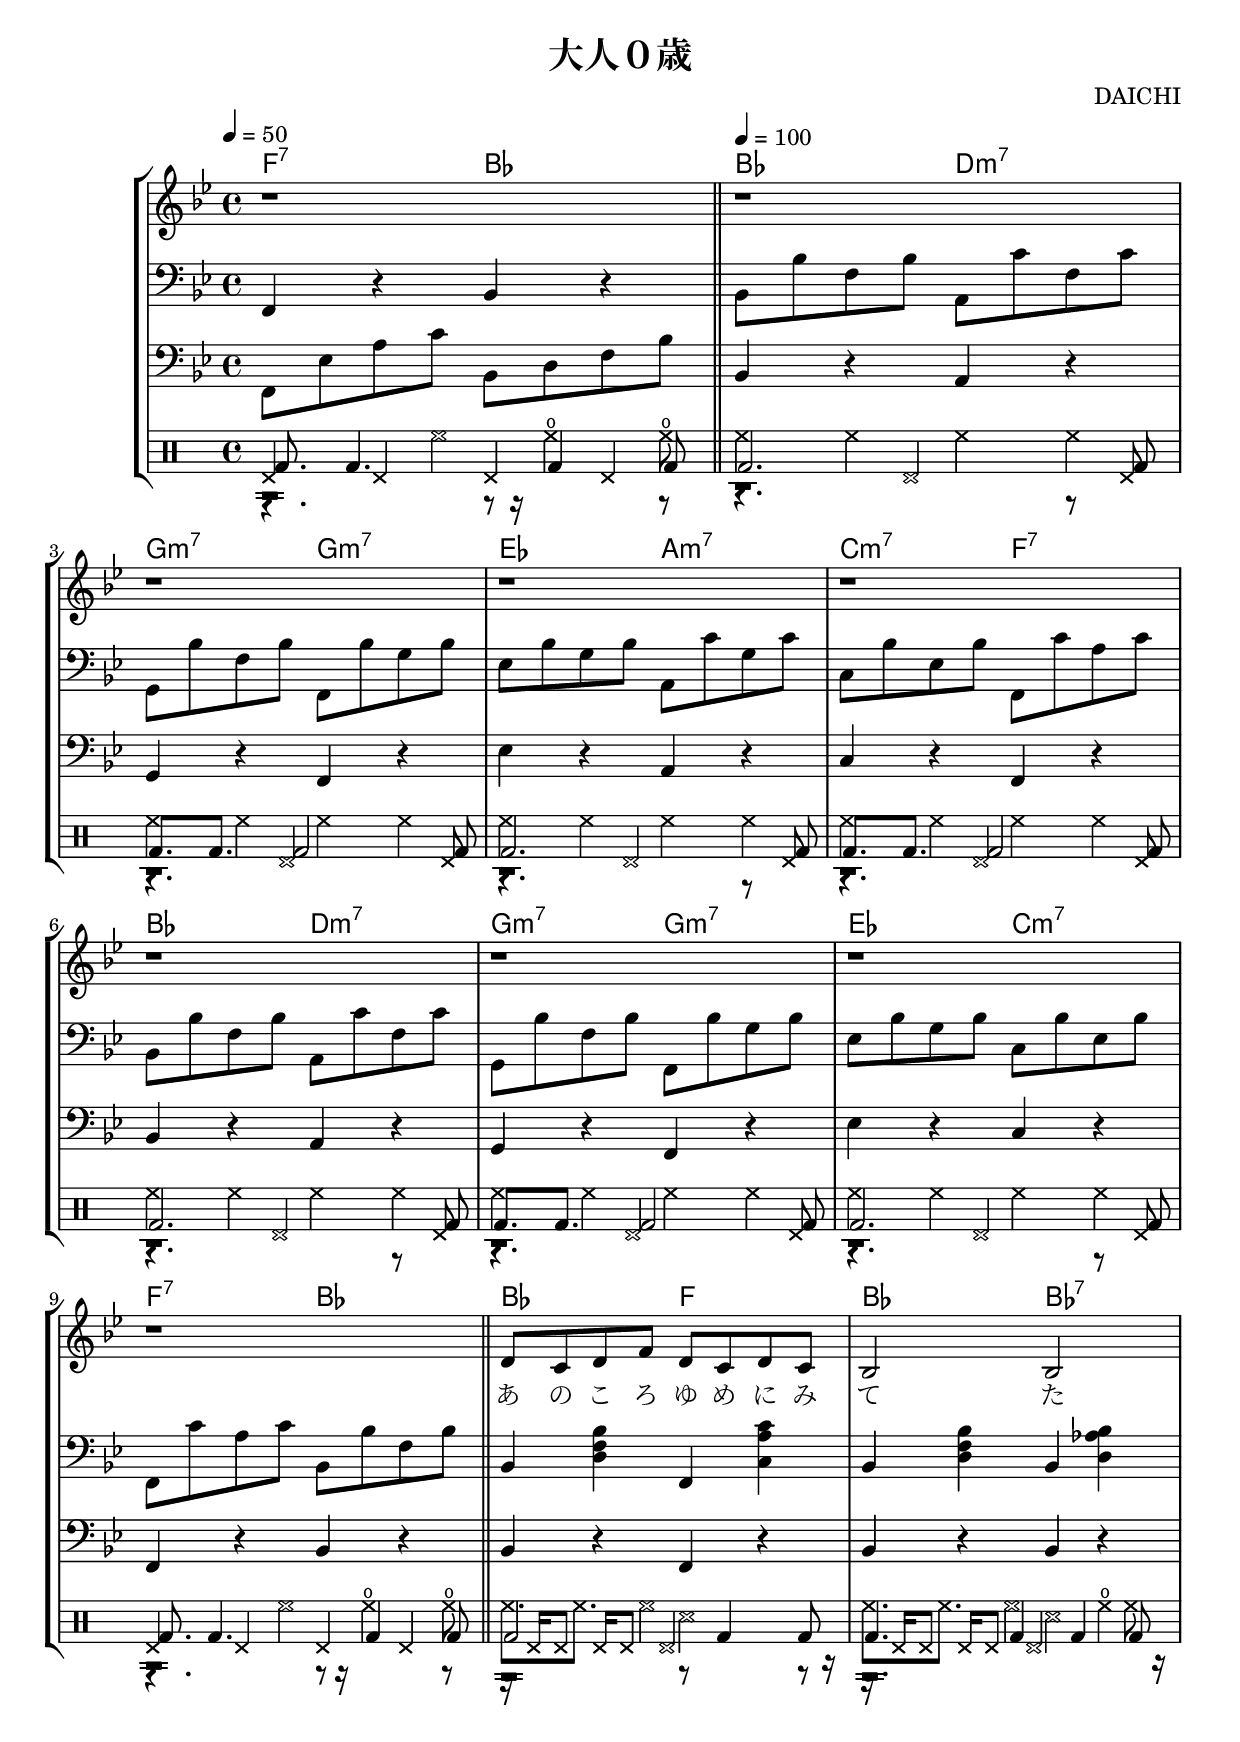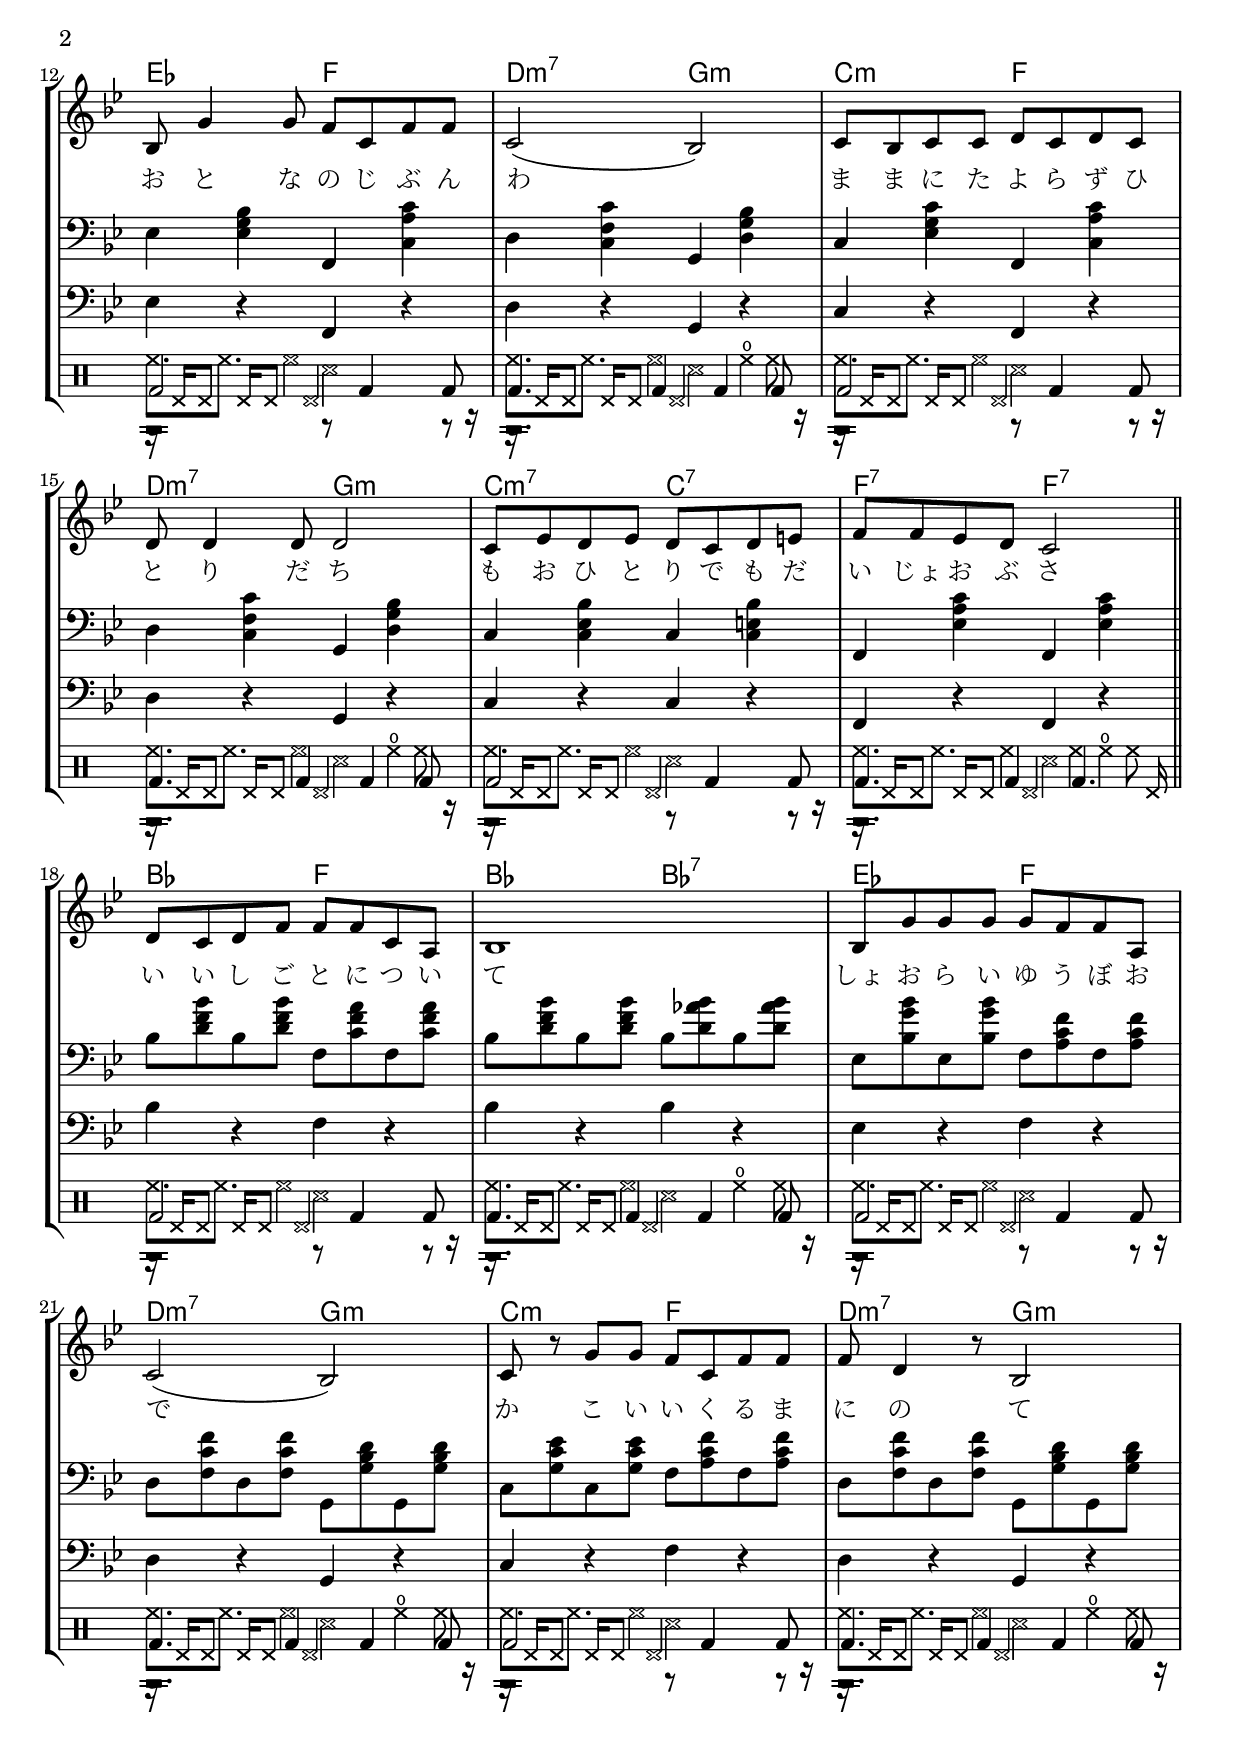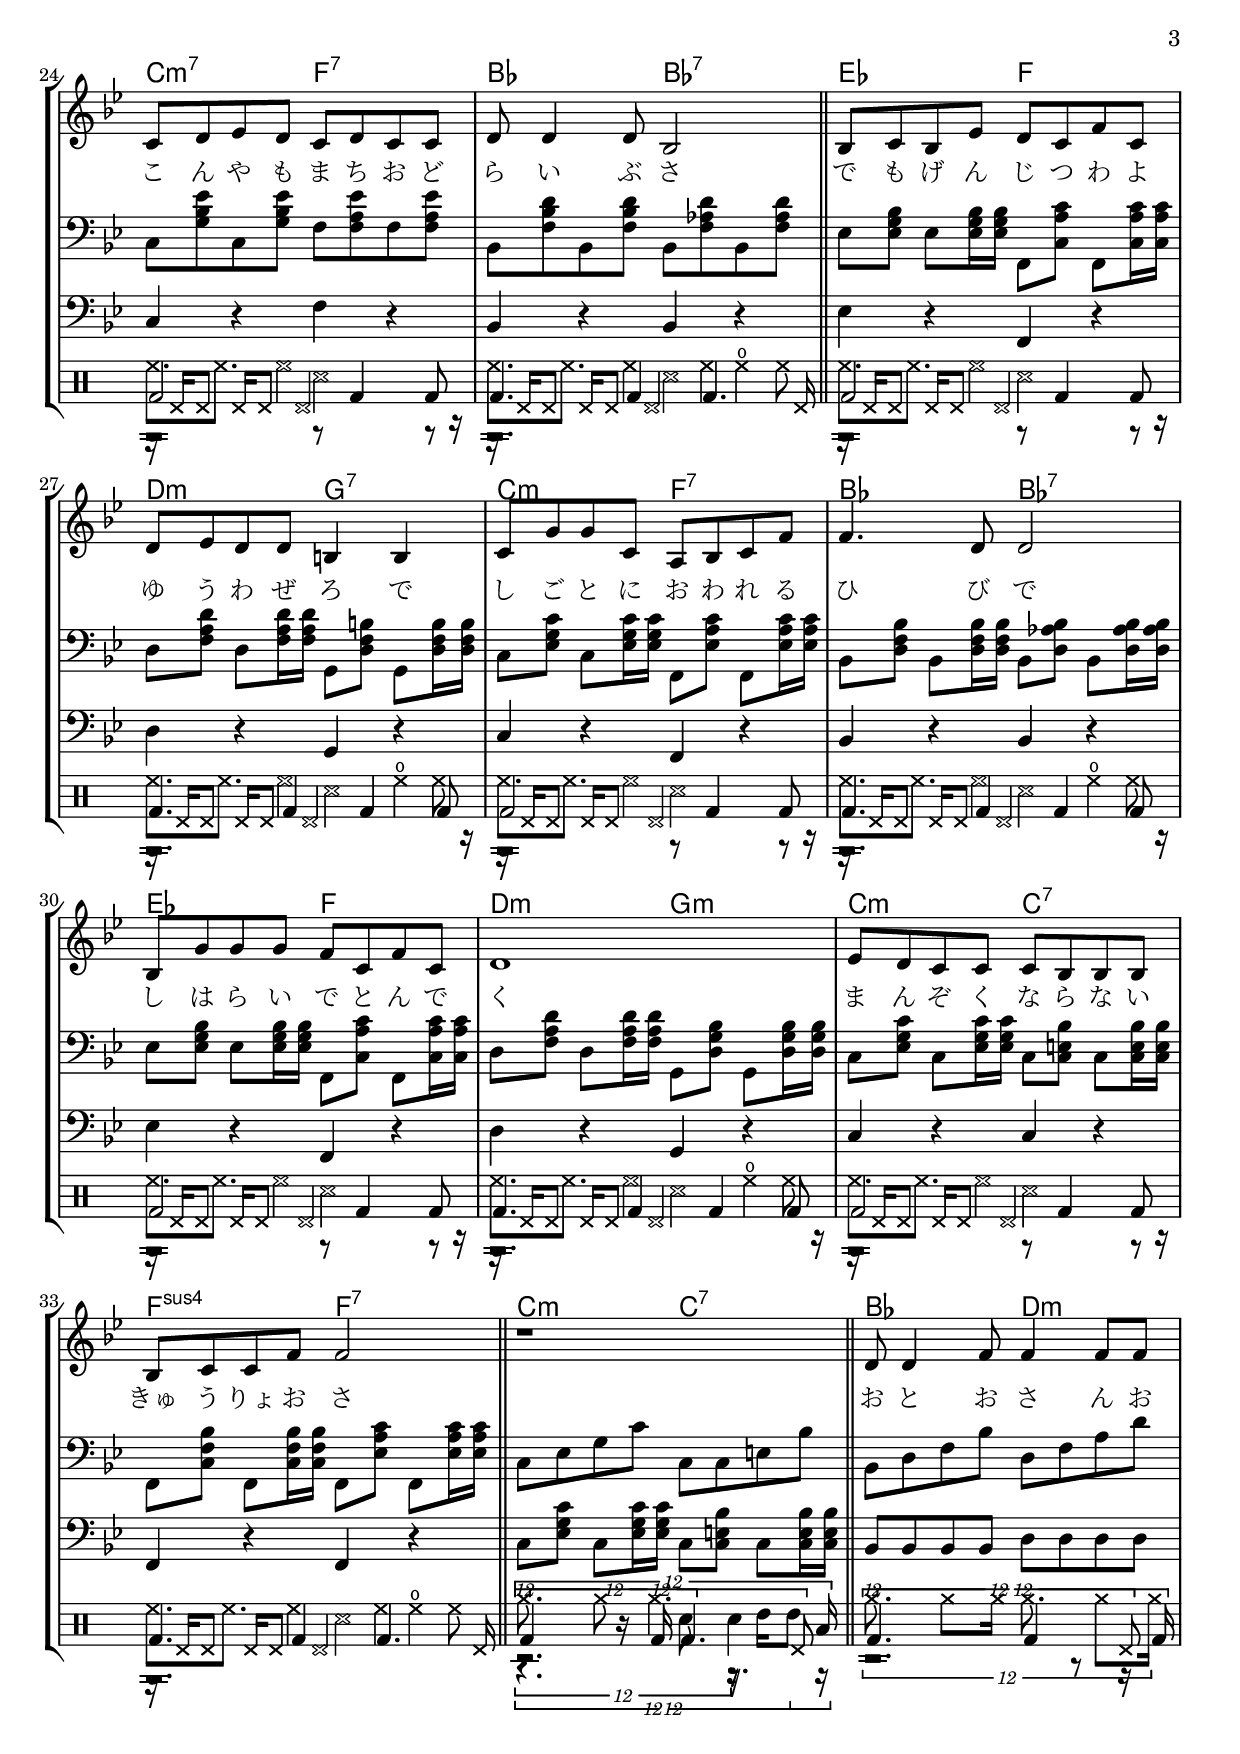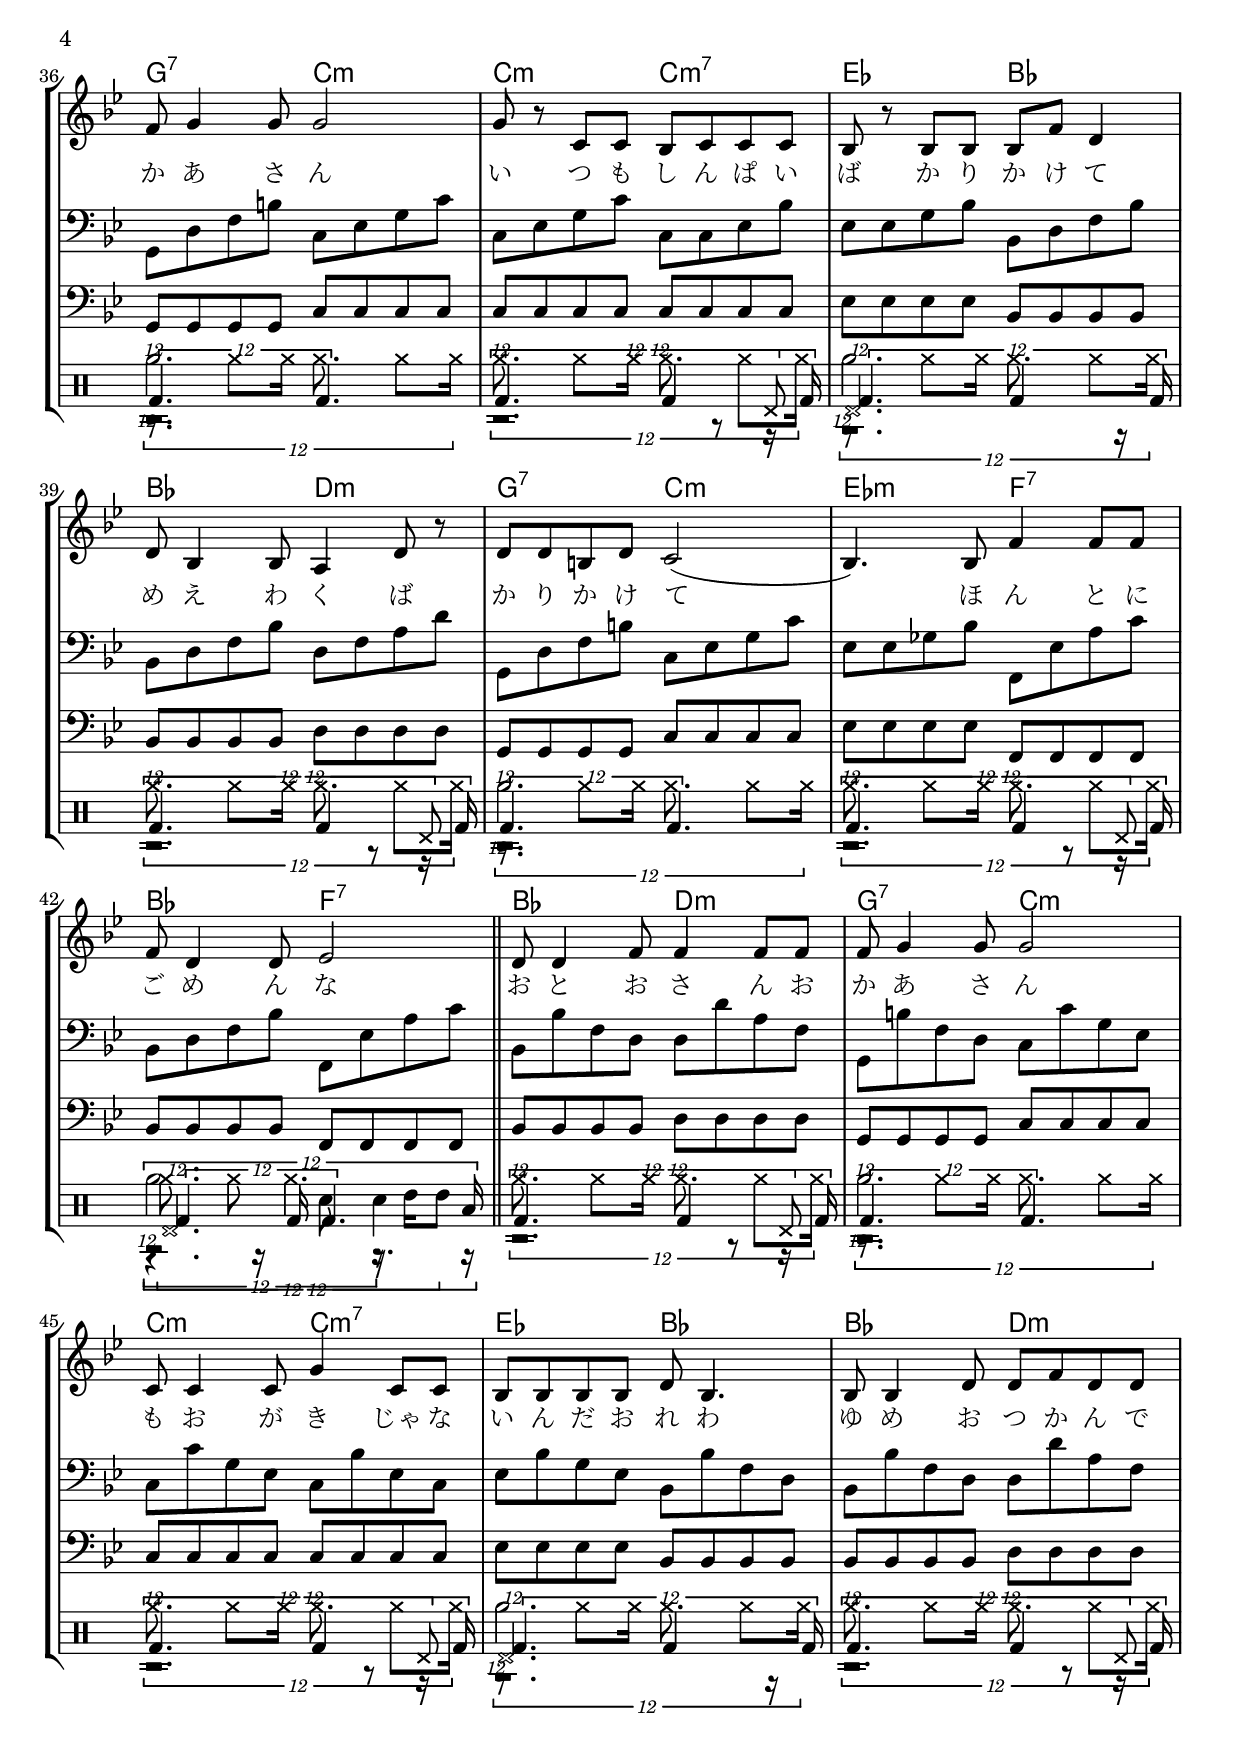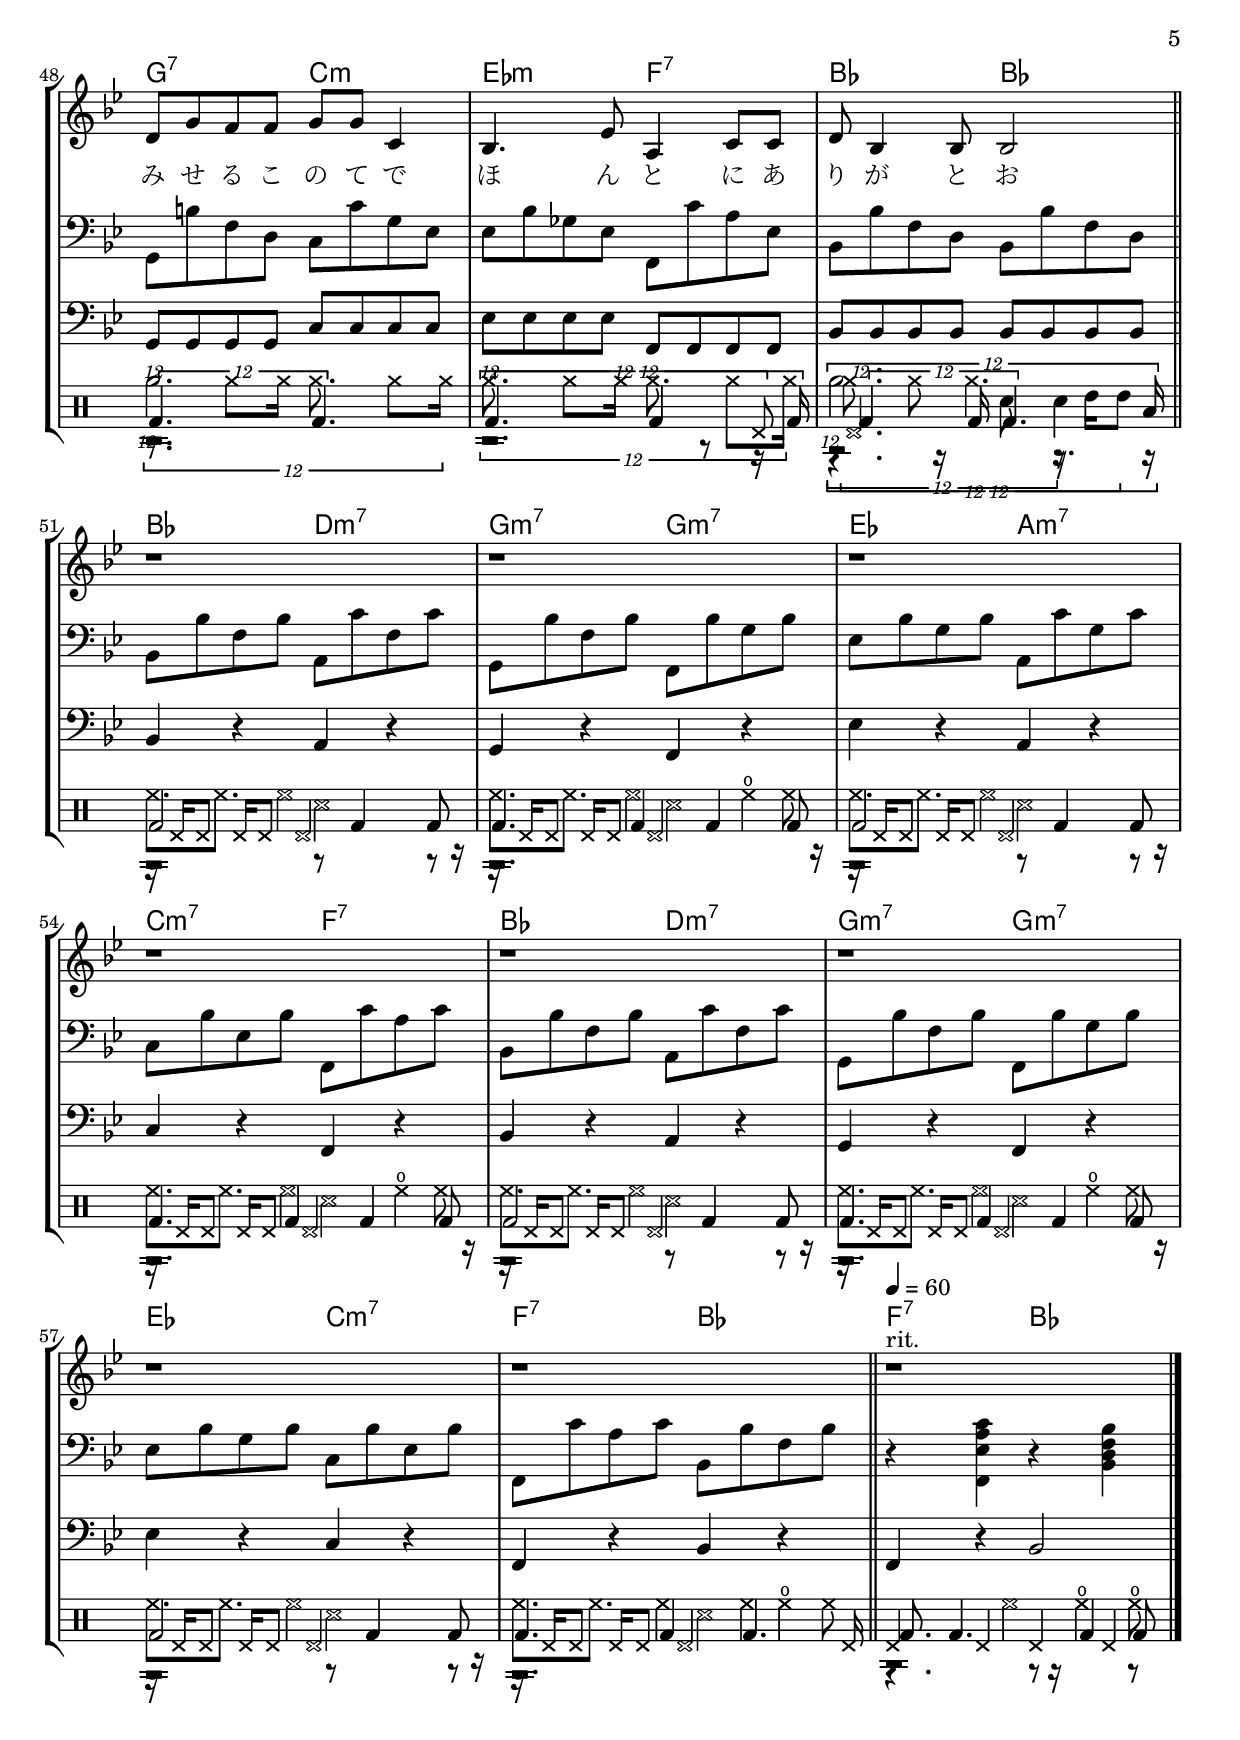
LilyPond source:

\version "2.12.1"

\header {
	title = \markup {大人０歳}
	composer = \markup \center-column {DAICHI}
}

harmony = \chordmode {
	f2:7 bes 

	bes d:min7 g:min7 g:min7 es a:min7 c:min7 f:7 bes d:min7 g:min7 g:min7 es c:min7 f:7 bes 

	bes f bes bes:7 es f d:min7 g:m c:m f d:min7 g:m c:min7 c:7 f:7 f:7 

	bes f bes bes:7 es f d:min7 g:m c:m f d:min7 g:m c:min7 f:7 bes bes:7 

	es f d:m g:7 c:m f:7 bes bes:7 es f d:m g:m c:m c:7 f:sus4 f:7 

	c:m c:7 

	bes d:m g:7 c:m c:m c:min7 es bes bes d:m g:7 c:m es:m f:7 bes f:7 

	bes d:m g:7 c:m c:m c:min7 es bes bes d:m g:7 c:m es:m f:7 bes bes 

	bes d:min7 g:min7 g:min7 es a:min7 c:min7 f:7 bes d:min7 g:min7 g:min7 es c:min7 f:7 bes 

	f:7 bes 
}

melody = {
	\key bes \major
	\tempo 4 = 50
	r1   
	\tempo 4 = 100
	r1 | r1 | r1 | r1 | r1 | r1 | r1 | r1   
	\set Staff.midiInstrument = #"mmi0.45"
	 d'8  c'8  d'8  f'8  d'8  c'8  d'8  c'8 
	bes2  bes2 
	bes8  g'4  g'8  f'8  c'8  f'8  f'8 
	c'2  (bes2) 
	c'8  bes8  c'8  c'8  d'8  c'8  d'8  c'8 
	d'8  d'4  d'8  d'2 
	c'8  es'8  d'8  es'8  d'8  c'8  d'8  e'8 
	f'8  f'8  es'8  d'8  c'2
	\set Staff.midiInstrument = #"mmi0.45"
	 d'8  c'8  d'8  f'8  f'8  f'8  c'8  a8 
	bes1 
	bes8  g'8  g'8  g'8  g'8  f'8  f'8  a8 
	c'2  (bes2) 
	c'8  r8  g'8  g'8  f'8  c'8  f'8  f'8 
	f'8  d'4  r8  bes2 
	c'8  d'8  es'8  d'8  c'8  d'8  c'8  c'8 
	d'8  d'4  d'8  bes2
	\set Staff.midiInstrument = #"mmi0.45"
	 bes8  c'8  bes8  es'8  d'8  c'8  f'8  c'8 
	d'8  es'8  d'8  d'8  b4  b4 
	c'8  g'8  g'8  c'8  a8  bes8  c'8  f'8 
	f'4.  d'8  d'2 
	bes8  g'8  g'8  g'8  f'8  c'8  f'8  c'8 
	d'1 
	es'8  d'8  c'8  c'8  c'8  bes8  bes8  bes8 
	bes8  c'8  c'8  f'8  f'2
	r1   
	\set Staff.midiInstrument = #"mmi0.45"
	 d'8  d'4  f'8  f'4  f'8  f'8 
	f'8  g'4  g'8  g'2 
	g'8  r8  c'8  c'8  bes8  c'8  c'8  c'8 
	bes8  r8  bes8  bes8  bes8  f'8  d'4 
	d'8  bes4  bes8  a4  d'8  r8 
	d'8  d'8  b8  d'8  c'2 
	(bes4.)  bes8  f'4  f'8  f'8 
	f'8  d'4  d'8  es'2
	\set Staff.midiInstrument = #"mmi0.45"
	 d'8  d'4  f'8  f'4  f'8  f'8 
	f'8  g'4  g'8  g'2 
	c'8  c'4  c'8  g'4  c'8  c'8 
	bes8  bes8  bes8  bes8  d'8  bes4. 
	bes8  bes4  d'8  d'8  f'8  d'8  d'8 
	d'8  g'8  f'8  f'8  g'8  g'8  c'4 
	bes4.  es'8  a4  c'8  c'8 
	d'8  bes4  bes8  bes2
	r1 | r1 | r1 | r1 | r1 | r1 | r1 | r1   
	\tempo 4 = 60
	r1^"rit." \bar "|."
}

words = \lyricmode {
	
	
	あ  の  こ  ろ  ゆ  め  に  み  て  た  お  と  な  の  じ  ぶ  ん  わ  ま  ま  に  た  よ  ら  ず  ひ  と  り  だ  ち  も  お  ひ  と  り  で  も  だ  い  じょ  お  ぶ  さ  
	い  い  し  ご  と  に  つ  い  て  しょ  お  ら  い  ゆ  う  ぼ  お  で  か  こ  い  い  く  る  ま  に  の  て  こ  ん  や  も  ま  ち  お  ど  ら  い  ぶ  さ  
	で  も  げ  ん  じ  つ  わ  よ  ゆ  う  わ  ぜ  ろ  で  し  ご  と  に  お  わ  れ  る  ひ  び  で  し  は  ら  い  で  と  ん  で  く  ま  ん  ぞ  く  な  ら  な  い  きゅ  う  りょ  お  さ  
	
	お  と  お  さ  ん  お  か  あ  さ  ん  い  つ  も  し  ん  ぱ  い  ば  か  り  か  け  て  め  え  わ  く  ば  か  り  か  け  て  ほ  ん  と  に  ご  め  ん  な  
	お  と  お  さ  ん  お  か  あ  さ  ん  も  お  が  き  じゃ  な  い  ん  だ  お  れ  わ  ゆ  め  お  つ  か  ん  で  み  せ  る  こ  の  て  で  ほ  ん  と  に  あ  り  が  と  お  
	
	
}

tempochange = {
	\tempo 4 = 50
	r1 \bar "||"
	\tempo 4 = 100
	r1 | r1 | r1 | r1 | r1 | r1 | r1 | r1 \bar "||"
	\tempo 4 = 100
	r1 | r1 | r1 | r1 | r1 | r1 | r1 | r1 \bar "||"
	\tempo 4 = 100
	r1 | r1 | r1 | r1 | r1 | r1 | r1 | r1 \bar "||"
	\tempo 4 = 100
	r1 | r1 | r1 | r1 | r1 | r1 | r1 | r1 \bar "||"
	\tempo 4 = 100
	r1 \bar "||"
	\tempo 4 = 100
	r1 | r1 | r1 | r1 | r1 | r1 | r1 | r1 \bar "||"
	\tempo 4 = 100
	r1 | r1 | r1 | r1 | r1 | r1 | r1 | r1 \bar "||"
	\tempo 4 = 100
	r1 | r1 | r1 | r1 | r1 | r1 | r1 | r1 \bar "||"
	\tempo 4 = 60
	\tempo 4 = 45 r2 \tempo 4 = 40 r2 \bar "|."
}

mainacc = {
	\clef bass
	\set Staff.midiInstrument = #"Acoustic Guitar (steel)"
	\key bes \major
	\tempo 4 = 50
	f,4 r4
	bes,4 r4
	\bar "||"

	\set Staff.midiInstrument = #"Acoustic Guitar (steel)"
	\tempo 4 = 100
	bes,8 bes f bes
	a,8 c' f c'
	g,8 bes f bes
	f,8 bes g bes
	es8 bes g bes
	a,8 c' g c'
	c8 bes es bes
	f,8 c' a c'
	bes,8 bes f bes
	a,8 c' f c'
	g,8 bes f bes
	f,8 bes g bes
	es8 bes g bes
	c8 bes es bes
	f,8 c' a c'
	bes,8 bes f bes
	\bar "||"

	\set Staff.midiInstrument = #"Acoustic Guitar (steel)"
	bes,4 <d f bes>4
	f,4 <c a c'>4
	bes,4 <d f bes>4
	bes,4 <d as bes>4
	es4 <es g bes>4
	f,4 <c a c'>4
	d4 <c f c'>4
	g,4 <d g bes>4
	c4 <es g c'>4
	f,4 <c a c'>4
	d4 <c f c'>4
	g,4 <d g bes>4
	c4 <c es bes>4
	c4 <c e bes>4
	f,4 <es a c'>4
	f,4 <es a c'>4
	\bar "||"

	\set Staff.midiInstrument = #"Acoustic Guitar (steel)"
	bes8 <d' f' bes'> bes <d' f' bes'>
	f8 <c' f' a'> f <c' f' a'>
	bes8 <d' f' bes'> bes <d' f' bes'>
	bes8 <d' as' bes'> bes <d' as' bes'>
	es8 <bes g' bes'> es <bes g' bes'>
	f8 <a c' f'> f <a c' f'>
	d8 <f c' f'> d <f c' f'>
	g,8 <g bes d'> g, <g bes d'>
	c8 <g c' es'> c <g c' es'>
	f8 <a c' f'> f <a c' f'>
	d8 <f c' f'> d <f c' f'>
	g,8 <g bes d'> g, <g bes d'>
	c8 <g bes es'> c <g bes es'>
	f8 <f a es'> f <f a es'>
	bes,8 <f bes d'> bes, <f bes d'>
	bes,8 <f as d'> bes, <f as d'>
	\bar "||"

	\set Staff.midiInstrument = #"Acoustic Guitar (steel)"
	es8 <es g bes> es <es g bes>16 <es g bes>
	f,8 <c a c'> f, <c a c'>16 <c a c'>
	d8 <f a d'> d <f a d'>16 <f a d'>
	g,8 <d f b> g, <d f b>16 <d f b>
	c8 <es g c'> c <es g c'>16 <es g c'>
	f,8 <es a c'> f, <es a c'>16 <es a c'>
	bes,8 <d f bes> bes, <d f bes>16 <d f bes>
	bes,8 <d as bes> bes, <d as bes>16 <d as bes>
	es8 <es g bes> es <es g bes>16 <es g bes>
	f,8 <c a c'> f, <c a c'>16 <c a c'>
	d8 <f a d'> d <f a d'>16 <f a d'>
	g,8 <d g bes> g, <d g bes>16 <d g bes>
	c8 <es g c'> c <es g c'>16 <es g c'>
	c8 <c e bes> c <c e bes>16 <c e bes>
	f,8 <c f bes> f, <c f bes>16 <c f bes>
	f,8 <es a c'> f, <es a c'>16 <es a c'>
	\bar "||"

	\set Staff.midiInstrument = #"Acoustic Guitar (steel)"
	c8 es8 g8 c'8
	c8 c8 e8 bes8
	\bar "||"

	\set Staff.midiInstrument = #"Acoustic Guitar (steel)"
	bes,8 d8 f8 bes8
	d8 f8 a8 d'8
	g,8 d8 f8 b8
	c8 es8 g8 c'8
	c8 es8 g8 c'8
	c8 c8 es8 bes8
	es8 es8 g8 bes8
	bes,8 d8 f8 bes8
	bes,8 d8 f8 bes8
	d8 f8 a8 d'8
	g,8 d8 f8 b8
	c8 es8 g8 c'8
	es8 es8 ges8 bes8
	f,8 es8 a8 c'8
	bes,8 d8 f8 bes8
	f,8 es8 a8 c'8
	\bar "||"

	\set Staff.midiInstrument = #"Acoustic Guitar (steel)"
	bes,8 bes f d
	d8 d' a f
	g,8 b f d
	c8 c' g es
	c8 c' g es
	c8 bes es c
	es8 bes g es
	bes,8 bes f d
	bes,8 bes f d
	d8 d' a f
	g,8 b f d
	c8 c' g es
	es8 bes ges es
	f,8 c' a es
	bes,8 bes f d
	bes,8 bes f d
	\bar "||"

	\set Staff.midiInstrument = #"Acoustic Guitar (steel)"
	bes,8 bes f bes
	a,8 c' f c'
	g,8 bes f bes
	f,8 bes g bes
	es8 bes g bes
	a,8 c' g c'
	c8 bes es bes
	f,8 c' a c'
	bes,8 bes f bes
	a,8 c' f c'
	g,8 bes f bes
	f,8 bes g bes
	es8 bes g bes
	c8 bes es bes
	f,8 c' a c'
	bes,8 bes f bes
	\bar "||"

	\set Staff.midiInstrument = #"Acoustic Guitar (steel)"
	\tempo 4 = 60
	r4 <f, es a c'>4
	r4 <bes, d f bes>4
	\bar "|."
}

subacc = {
	\clef bass
	\set Staff.midiInstrument = #"Acoustic Bass"
	\key bes \major
	\tempo 4 = 50
	f,8 es8 a8 c'8
	bes,8 d8 f8 bes8
	\bar "||"

	\set Staff.midiInstrument = #"Acoustic Bass"
	\tempo 4 = 100
	bes,4 r4
	a,4 r4
	g,4 r4
	f,4 r4
	es4 r4
	a,4 r4
	c4 r4
	f,4 r4
	bes,4 r4
	a,4 r4
	g,4 r4
	f,4 r4
	es4 r4
	c4 r4
	f,4 r4
	bes,4 r4
	\bar "||"

	\set Staff.midiInstrument = #"Acoustic Bass"
	bes,4 r4
	f,4 r4
	bes,4 r4
	bes,4 r4
	es4 r4
	f,4 r4
	d4 r4
	g,4 r4
	c4 r4
	f,4 r4
	d4 r4
	g,4 r4
	c4 r4
	c4 r4
	f,4 r4
	f,4 r4
	\bar "||"

	\set Staff.midiInstrument = #"Acoustic Bass"
	bes4 r4
	f4 r4
	bes4 r4
	bes4 r4
	es4 r4
	f4 r4
	d4 r4
	g,4 r4
	c4 r4
	f4 r4
	d4 r4
	g,4 r4
	c4 r4
	f4 r4
	bes,4 r4
	bes,4 r4
	\bar "||"

	\set Staff.midiInstrument = #"Acoustic Bass"
	es4 r4
	f,4 r4
	d4 r4
	g,4 r4
	c4 r4
	f,4 r4
	bes,4 r4
	bes,4 r4
	es4 r4
	f,4 r4
	d4 r4
	g,4 r4
	c4 r4
	c4 r4
	f,4 r4
	f,4 r4
	\bar "||"

	\set Staff.midiInstrument = #"Acoustic Bass"
	c8 <es g c'> c <es g c'>16 <es g c'>
	c8 <c e bes> c <c e bes>16 <c e bes>
	\bar "||"

	\set Staff.midiInstrument = #"Acoustic Bass"
	bes,8 bes,8 bes,8 bes,8
	d8 d8 d8 d8
	g,8 g,8 g,8 g,8
	c8 c8 c8 c8
	c8 c8 c8 c8
	c8 c8 c8 c8
	es8 es8 es8 es8
	bes,8 bes,8 bes,8 bes,8
	bes,8 bes,8 bes,8 bes,8
	d8 d8 d8 d8
	g,8 g,8 g,8 g,8
	c8 c8 c8 c8
	es8 es8 es8 es8
	f,8 f,8 f,8 f,8
	bes,8 bes,8 bes,8 bes,8
	f,8 f,8 f,8 f,8
	\bar "||"

	\set Staff.midiInstrument = #"Acoustic Bass"
	bes,8 bes,8 bes,8 bes,8
	d8 d8 d8 d8
	g,8 g,8 g,8 g,8
	c8 c8 c8 c8
	c8 c8 c8 c8
	c8 c8 c8 c8
	es8 es8 es8 es8
	bes,8 bes,8 bes,8 bes,8
	bes,8 bes,8 bes,8 bes,8
	d8 d8 d8 d8
	g,8 g,8 g,8 g,8
	c8 c8 c8 c8
	es8 es8 es8 es8
	f,8 f,8 f,8 f,8
	bes,8 bes,8 bes,8 bes,8
	bes,8 bes,8 bes,8 bes,8
	\bar "||"

	\set Staff.midiInstrument = #"Acoustic Bass"
	bes,4 r4
	a,4 r4
	g,4 r4
	f,4 r4
	es4 r4
	a,4 r4
	c4 r4
	f,4 r4
	bes,4 r4
	a,4 r4
	g,4 r4
	f,4 r4
	es4 r4
	c4 r4
	f,4 r4
	bes,4 r4
	\bar "||"

	\set Staff.midiInstrument = #"Acoustic Bass"
	\tempo 4 = 60
	f,4 r4
	bes,2
	\bar "|."
}

percA = {
	\drummode {
	r2 r8 hho4 hho8  \bar "||"
	r1  |r1  |r1  |r1  |r1  |r1  |r1  |r2 r8 hho4 hho8  \bar "||"
	r1  |r2. hho4  |r1  |r2. hho4  |r1  |r2. hho4  |r1  |r2. hho4  \bar "||"
	r1  |r2. hho4  |r1  |r2. hho4  |r1  |r2. hho4  |r1  |r2. hho4  \bar "||"
	r1  |r2. hho4  |r1  |r2. hho4  |r1  |r2. hho4  |r1  |r2. hho4  \bar "||"
	\times 16/12{ cymr8. cymr8 cymr4. r16 } \bar "||"
	\times 16/12{ cymr8. cymr8 cymr16 cymr8. cymr8 cymr16 } |\times 16/12{ r8. cymr8 cymr16 cymr8. cymr8 cymr16 } |\times 16/12{ cymr8. cymr8 cymr16 cymr8. cymr8 cymr16 } |\times 16/12{ r8. cymr8 cymr16 cymr8. cymr8 cymr16 } |\times 16/12{ cymr8. cymr8 cymr16 cymr8. cymr8 cymr16 } |\times 16/12{ r8. cymr8 cymr16 cymr8. cymr8 cymr16 } |\times 16/12{ cymr8. cymr8 cymr16 cymr8. cymr8 cymr16 } |\times 16/12{ cymr8. cymr8 cymr4. r16 } \bar "||"
	\times 16/12{ cymr8. cymr8 cymr16 cymr8. cymr8 cymr16 } |\times 16/12{ r8. cymr8 cymr16 cymr8. cymr8 cymr16 } |\times 16/12{ cymr8. cymr8 cymr16 cymr8. cymr8 cymr16 } |\times 16/12{ r8. cymr8 cymr16 cymr8. cymr8 cymr16 } |\times 16/12{ cymr8. cymr8 cymr16 cymr8. cymr8 cymr16 } |\times 16/12{ r8. cymr8 cymr16 cymr8. cymr8 cymr16 } |\times 16/12{ cymr8. cymr8 cymr16 cymr8. cymr8 cymr16 } |\times 16/12{ cymr8. cymr8 cymr4. r16 } \bar "||"
	r1  |r2. hho4  |r1  |r2. hho4  |r1  |r2. hho4  |r1  |r2. hho4  \bar "||"
	r2 r8 hho4 hho8  \bar "|."
	}
}

percB = {
	\drummode {
	hhp4 hhp4 hhp4 hhp4  \bar "||"
	r4. hhp2 hhp8  |r4. hhp2 hhp8  |r4. hhp2 hhp8  |r4. hhp2 hhp8  |r4. hhp2 hhp8  |r4. hhp2 hhp8  |r4. hhp2 hhp8  |hhp4 hhp4 hhp4 hhp4  \bar "||"
	r16 hhp16 hhp8 hhp16 hhp8 hhp2 r16  |r16 hhp16 hhp8 hhp16 hhp8 hhp2 r16  |r16 hhp16 hhp8 hhp16 hhp8 hhp2 r16  |r16 hhp16 hhp8 hhp16 hhp8 hhp2 r16  |r16 hhp16 hhp8 hhp16 hhp8 hhp2 r16  |r16 hhp16 hhp8 hhp16 hhp8 hhp2 r16  |r16 hhp16 hhp8 hhp16 hhp8 hhp2 r16  |r16 hhp16 hhp8 hhp16 hhp8 hhp2 hhp16  \bar "||"
	r16 hhp16 hhp8 hhp16 hhp8 hhp2 r16  |r16 hhp16 hhp8 hhp16 hhp8 hhp2 r16  |r16 hhp16 hhp8 hhp16 hhp8 hhp2 r16  |r16 hhp16 hhp8 hhp16 hhp8 hhp2 r16  |r16 hhp16 hhp8 hhp16 hhp8 hhp2 r16  |r16 hhp16 hhp8 hhp16 hhp8 hhp2 r16  |r16 hhp16 hhp8 hhp16 hhp8 hhp2 r16  |r16 hhp16 hhp8 hhp16 hhp8 hhp2 hhp16  \bar "||"
	r16 hhp16 hhp8 hhp16 hhp8 hhp2 r16  |r16 hhp16 hhp8 hhp16 hhp8 hhp2 r16  |r16 hhp16 hhp8 hhp16 hhp8 hhp2 r16  |r16 hhp16 hhp8 hhp16 hhp8 hhp2 r16  |r16 hhp16 hhp8 hhp16 hhp8 hhp2 r16  |r16 hhp16 hhp8 hhp16 hhp8 hhp2 r16  |r16 hhp16 hhp8 hhp16 hhp8 hhp2 r16  |r16 hhp16 hhp8 hhp16 hhp8 hhp2 hhp16  \bar "||"
	\times 16/12{ r2 r8 hhp8 } \bar "||"
	\times 16/12{ r2 r8 hhp8 } |\times 16/12{ r2. } |\times 16/12{ r2 r8 hhp8 } |\times 16/12{ hhp2. } |\times 16/12{ r2 r8 hhp8 } |\times 16/12{ r2. } |\times 16/12{ r2 r8 hhp8 } |\times 16/12{ hhp2. } \bar "||"
	\times 16/12{ r2 r8 hhp8 } |\times 16/12{ r2. } |\times 16/12{ r2 r8 hhp8 } |\times 16/12{ hhp2. } |\times 16/12{ r2 r8 hhp8 } |\times 16/12{ r2. } |\times 16/12{ r2 r8 hhp8 } |\times 16/12{ hhp2. } \bar "||"
	r16 hhp16 hhp8 hhp16 hhp8 hhp2 r16  |r16 hhp16 hhp8 hhp16 hhp8 hhp2 r16  |r16 hhp16 hhp8 hhp16 hhp8 hhp2 r16  |r16 hhp16 hhp8 hhp16 hhp8 hhp2 r16  |r16 hhp16 hhp8 hhp16 hhp8 hhp2 r16  |r16 hhp16 hhp8 hhp16 hhp8 hhp2 r16  |r16 hhp16 hhp8 hhp16 hhp8 hhp2 r16  |r16 hhp16 hhp8 hhp16 hhp8 hhp2 hhp16  \bar "||"
	hhp4 hhp4 hhp4 hhp4  \bar "|."
	}
}

percC = {
	\drummode {
	r4. hh2 r8  \bar "||"
	hh4 hh4 hh4 hh4  |hh4 hh4 hh4 hh4  |hh4 hh4 hh4 hh4  |hh4 hh4 hh4 hh4  |hh4 hh4 hh4 hh4  |hh4 hh4 hh4 hh4  |hh4 hh4 hh4 hh4  |r4. hh2 r8  \bar "||"
	hh8. hh8. hh2 r8  |hh8. hh8. hh2 hh8  |hh8. hh8. hh2 r8  |hh8. hh8. hh2 hh8  |hh8. hh8. hh2 r8  |hh8. hh8. hh2 hh8  |hh8. hh8. hh2 r8  |hh8. hh8. hh4 hh4 hh8  \bar "||"
	hh8. hh8. hh2 r8  |hh8. hh8. hh2 hh8  |hh8. hh8. hh2 r8  |hh8. hh8. hh2 hh8  |hh8. hh8. hh2 r8  |hh8. hh8. hh2 hh8  |hh8. hh8. hh2 r8  |hh8. hh8. hh4 hh4 hh8  \bar "||"
	hh8. hh8. hh2 r8  |hh8. hh8. hh2 hh8  |hh8. hh8. hh2 r8  |hh8. hh8. hh2 hh8  |hh8. hh8. hh2 r8  |hh8. hh8. hh2 hh8  |hh8. hh8. hh2 r8  |hh8. hh8. hh4 hh4 hh8  \bar "||"
	\times 16/12{ bd4 r16 bd16 bd4. } \bar "||"
	\times 16/12{ bd4. bd4 r16 bd16 } |\times 16/12{ bd4. bd4. } |\times 16/12{ bd4. bd4 r16 bd16 } |\times 16/12{ bd4. bd4 r16 bd16 } |\times 16/12{ bd4. bd4 r16 bd16 } |\times 16/12{ bd4. bd4. } |\times 16/12{ bd4. bd4 r16 bd16 } |\times 16/12{ bd4 r16 bd16 bd4. } \bar "||"
	\times 16/12{ bd4. bd4 r16 bd16 } |\times 16/12{ bd4. bd4. } |\times 16/12{ bd4. bd4 r16 bd16 } |\times 16/12{ bd4. bd4 r16 bd16 } |\times 16/12{ bd4. bd4 r16 bd16 } |\times 16/12{ bd4. bd4. } |\times 16/12{ bd4. bd4 r16 bd16 } |\times 16/12{ bd4 r16 bd16 bd4. } \bar "||"
	hh8. hh8. hh2 r8  |hh8. hh8. hh2 hh8  |hh8. hh8. hh2 r8  |hh8. hh8. hh2 hh8  |hh8. hh8. hh2 r8  |hh8. hh8. hh2 hh8  |hh8. hh8. hh2 r8  |hh8. hh8. hh4 hh4 hh8  \bar "||"
	r4. hh2 r8  \bar "|."
	}
}

percD = {
	\drummode {
	bd8. bd4. r16 bd4 bd8  \bar "||"
	bd2. r8 bd8  |bd8. bd8. bd2 bd8  |bd2. r8 bd8  |bd8. bd8. bd2 bd8  |bd2. r8 bd8  |bd8. bd8. bd2 bd8  |bd2. r8 bd8  |bd8. bd4. r16 bd4 bd8  \bar "||"
	r2 ss2  |r2 ss2  |r2 ss2  |r2 ss2  |r2 ss2  |r2 ss2  |r2 ss2  |r2 ss2  \bar "||"
	r2 ss2  |r2 ss2  |r2 ss2  |r2 ss2  |r2 ss2  |r2 ss2  |r2 ss2  |r2 ss2  \bar "||"
	r2 ss2  |r2 ss2  |r2 ss2  |r2 ss2  |r2 ss2  |r2 ss2  |r2 ss2  |r2 ss2  \bar "||"
	\times 16/12{ r2. } \bar "||"
	\times 16/12{ r2. } |\times 16/12{ rb2. } |\times 16/12{ r2. } |\times 16/12{ rb2. } |\times 16/12{ r2. } |\times 16/12{ rb2. } |\times 16/12{ r2. } |\times 16/12{ rb2. } \bar "||"
	\times 16/12{ r2. } |\times 16/12{ rb2. } |\times 16/12{ r2. } |\times 16/12{ rb2. } |\times 16/12{ r2. } |\times 16/12{ rb2. } |\times 16/12{ r2. } |\times 16/12{ rb2. } \bar "||"
	r2 ss2  |r2 ss2  |r2 ss2  |r2 ss2  |r2 ss2  |r2 ss2  |r2 ss2  |r2 ss2  \bar "||"
	bd8. bd4. r16 bd4 bd8  \bar "|."
	}
}

percE = {
	\drummode {
	r1 \bar "||"
	r1 | r1 | r1 | r1 | r1 | r1 | r1 | r1 \bar "||"
	bd2 r8 bd4 bd8  |bd4. bd4 bd4 bd8  |bd2 r8 bd4 bd8  |bd4. bd4 bd4 bd8  |bd2 r8 bd4 bd8  |bd4. bd4 bd4 bd8  |bd2 r8 bd4 bd8  |bd4. bd4 bd4.  \bar "||"
	bd2 r8 bd4 bd8  |bd4. bd4 bd4 bd8  |bd2 r8 bd4 bd8  |bd4. bd4 bd4 bd8  |bd2 r8 bd4 bd8  |bd4. bd4 bd4 bd8  |bd2 r8 bd4 bd8  |bd4. bd4 bd4.  \bar "||"
	bd2 r8 bd4 bd8  |bd4. bd4 bd4 bd8  |bd2 r8 bd4 bd8  |bd4. bd4 bd4 bd8  |bd2 r8 bd4 bd8  |bd4. bd4 bd4 bd8  |bd2 r8 bd4 bd8  |bd4. bd4 bd4.  \bar "||"
	\times 16/12{ r4. sn8 sn4 } \bar "||"
	r1 |r1 |r1 |r1 |r1 |r1 |r1 |\times 16/12{ r4. sn8 sn4 } \bar "||"
	r1 |r1 |r1 |r1 |r1 |r1 |r1 |\times 16/12{ r4. sn8 sn4 } \bar "||"
	bd2 r8 bd4 bd8  |bd4. bd4 bd4 bd8  |bd2 r8 bd4 bd8  |bd4. bd4 bd4 bd8  |bd2 r8 bd4 bd8  |bd4. bd4 bd4 bd8  |bd2 r8 bd4 bd8  |bd4. bd4 bd4.  \bar "||"
	r1 \bar "|."
	}
}

percF = {
	\drummode {
	r1 \bar "||"
	r1 | r1 | r1 | r1 | r1 | r1 | r1 | r1 \bar "||"
	r1 | r1 | r1 | r1 | r1 | r1 | r1 | r1 \bar "||"
	r1 | r1 | r1 | r1 | r1 | r1 | r1 | r1 \bar "||"
	r1 | r1 | r1 | r1 | r1 | r1 | r1 | r1 \bar "||"
	\times 16/12{ r2 r16 tommh16 tommh8 } \bar "||"
	r1 |r1 |r1 |r1 |r1 |r1 |r1 |\times 16/12{ r2 r16 tommh16 tommh8 } \bar "||"
	r1 |r1 |r1 |r1 |r1 |r1 |r1 |\times 16/12{ r2 r16 tommh16 tommh8 } \bar "||"
	r1 | r1 | r1 | r1 | r1 | r1 | r1 | r1 \bar "||"
	r1 \bar "|."
	}
}

percG = {
	\drummode {
	r1 \bar "||"
	r1 | r1 | r1 | r1 | r1 | r1 | r1 | r1 \bar "||"
	r1 | r1 | r1 | r1 | r1 | r1 | r1 | r1 \bar "||"
	r1 | r1 | r1 | r1 | r1 | r1 | r1 | r1 \bar "||"
	r1 | r1 | r1 | r1 | r1 | r1 | r1 | r1 \bar "||"
	\times 16/12{ r2 r8. toml16 } \bar "||"
	r1 |r1 |r1 |r1 |r1 |r1 |r1 |\times 16/12{ r2 r8. toml16 } \bar "||"
	r1 |r1 |r1 |r1 |r1 |r1 |r1 |\times 16/12{ r2 r8. toml16 } \bar "||"
	r1 | r1 | r1 | r1 | r1 | r1 | r1 | r1 \bar "||"
	r1 \bar "|."
	}
}

\score {
	<<
		\new StaffGroup <<
			\new ChordNames {\harmony}
			\new Voice = "melody" {\melody}
			\new Lyrics \lyricsto "melody" \words
			\new Staff = "mainacc" {\mainacc}
			\new Staff = "subacc" {\subacc}
			\new DrumStaff <<
				\new DrumVoice {\percA}
				\new DrumVoice {\percB}
				\new DrumVoice {\percC}
				\new DrumVoice {\percD}
				\new DrumVoice {\percE}
				\new DrumVoice {\percF}
				\new DrumVoice {\percG}
			>>
		>>
	>>
	\layout { }
}
